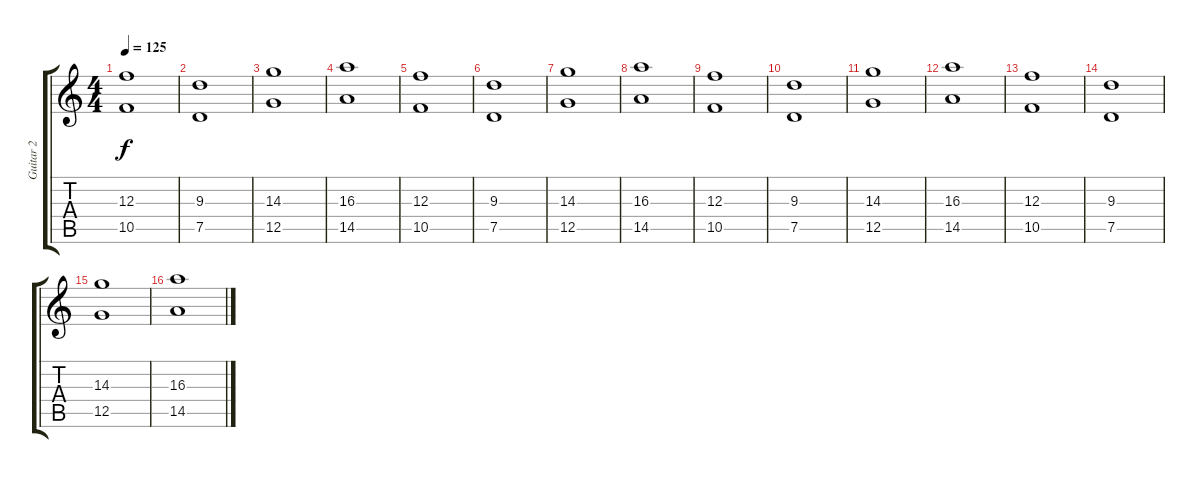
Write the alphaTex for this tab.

\track ("Guitar 2" "Guitar 2") {instrument distortionguitar}
\staff {score tabs}
\tuning (D4 A3 F3 C3 G2 C2) {hide}
\ts (4 4)
\tempo 125
\clef g2
\ks c
(12.3 10.5).1{dy f} |
(9.3 7.5).1 |
(14.3 12.5).1 |
(16.3 14.5).1 |
(12.3 10.5).1 |
(9.3 7.5).1 |
(14.3 12.5).1 |
(16.3 14.5).1 |
(12.3 10.5).1 |
(9.3 7.5).1 |
(14.3 12.5).1 |
(16.3 14.5).1 |
(12.3 10.5).1 |
(9.3 7.5).1 |
(14.3 12.5).1 |
(16.3 14.5).1
